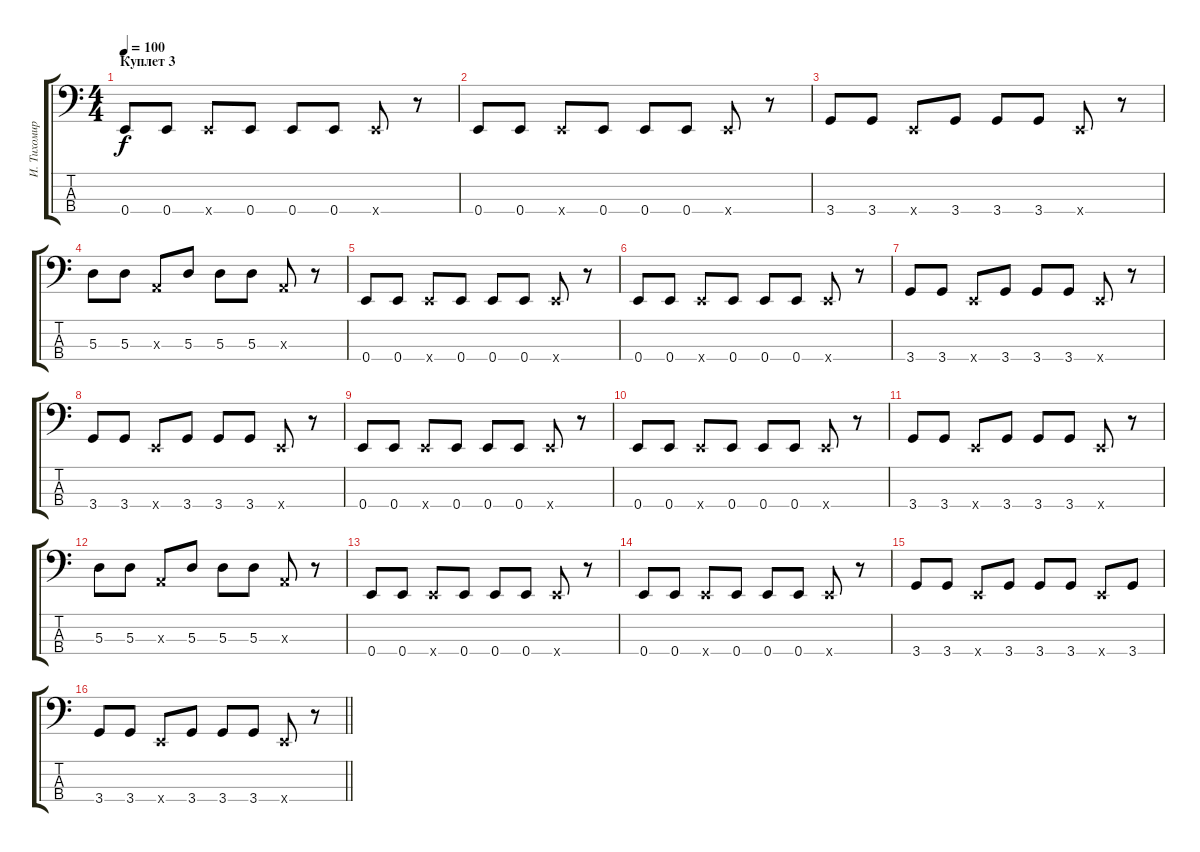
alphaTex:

\track ("И. Тихомиров" "И. Тихомир") {instrument electricbassfinger}
\staff {score tabs}
\tuning (G2 D2 A1 E1) {hide}
\ts (4 4)
\section ("" "Куплет 3")
\tempo 100
\clef f4
\ks c
0.4.8{dy f} 0.4.8 0.4{x}.8 0.4.8 0.4.8 0.4.8 0.4{x}.8 r.8 |
0.4.8 0.4.8 0.4{x}.8 0.4.8 0.4.8 0.4.8 0.4{x}.8 r.8 |
3.4.8 3.4.8 0.4{x}.8 3.4.8 3.4.8 3.4.8 0.4{x}.8 r.8 |
5.3.8 5.3.8 0.3{x}.8 5.3.8 5.3.8 5.3.8 0.3{x}.8 r.8 |
0.4.8 0.4.8 0.4{x}.8 0.4.8 0.4.8 0.4.8 0.4{x}.8 r.8 |
0.4.8 0.4.8 0.4{x}.8 0.4.8 0.4.8 0.4.8 0.4{x}.8 r.8 |
3.4.8 3.4.8 0.4{x}.8 3.4.8 3.4.8 3.4.8 0.4{x}.8 r.8 |
3.4.8 3.4.8 0.4{x}.8 3.4.8 3.4.8 3.4.8 0.4{x}.8 r.8 |
0.4.8 0.4.8 0.4{x}.8 0.4.8 0.4.8 0.4.8 0.4{x}.8 r.8 |
0.4.8 0.4.8 0.4{x}.8 0.4.8 0.4.8 0.4.8 0.4{x}.8 r.8 |
3.4.8 3.4.8 0.4{x}.8 3.4.8 3.4.8 3.4.8 0.4{x}.8 r.8 |
5.3.8 5.3.8 0.3{x}.8 5.3.8 5.3.8 5.3.8 0.3{x}.8 r.8 |
0.4.8 0.4.8 0.4{x}.8 0.4.8 0.4.8 0.4.8 0.4{x}.8 r.8 |
0.4.8 0.4.8 0.4{x}.8 0.4.8 0.4.8 0.4.8 0.4{x}.8 r.8 |
3.4.8 3.4.8 0.4{x}.8 3.4.8 3.4.8 3.4.8 0.4{x}.8 3.4.8 |
\barLineRight lightlight
3.4.8 3.4.8 0.4{x}.8 3.4.8 3.4.8 3.4.8 0.4{x}.8 r.8
